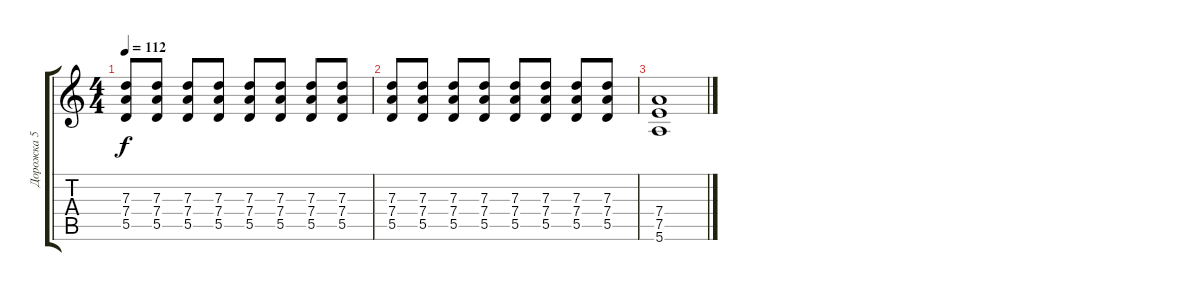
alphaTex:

\track ("Дорожка 5" "Дорожка 5") {instrument distortionguitar}
\staff {score tabs}
\tuning (E4 B3 G3 D3 A2 E2) {hide}
\ts (4 4)
\tempo 112
\clef g2
\ks c
(7.3 7.4 5.5).8{dy f} (7.3 7.4 5.5).8 (7.3 7.4 5.5).8 (7.3 7.4 5.5).8 (7.3 7.4 5.5).8 (7.3 7.4 5.5).8 (7.3 7.4 5.5).8 (7.3 7.4 5.5).8 |
(7.3 7.4 5.5).8 (7.3 7.4 5.5).8 (7.3 7.4 5.5).8 (7.3 7.4 5.5).8 (7.3 7.4 5.5).8 (7.3 7.4 5.5).8 (7.3 7.4 5.5).8 (7.3 7.4 5.5).8 |
(7.4 7.5 5.6).1
